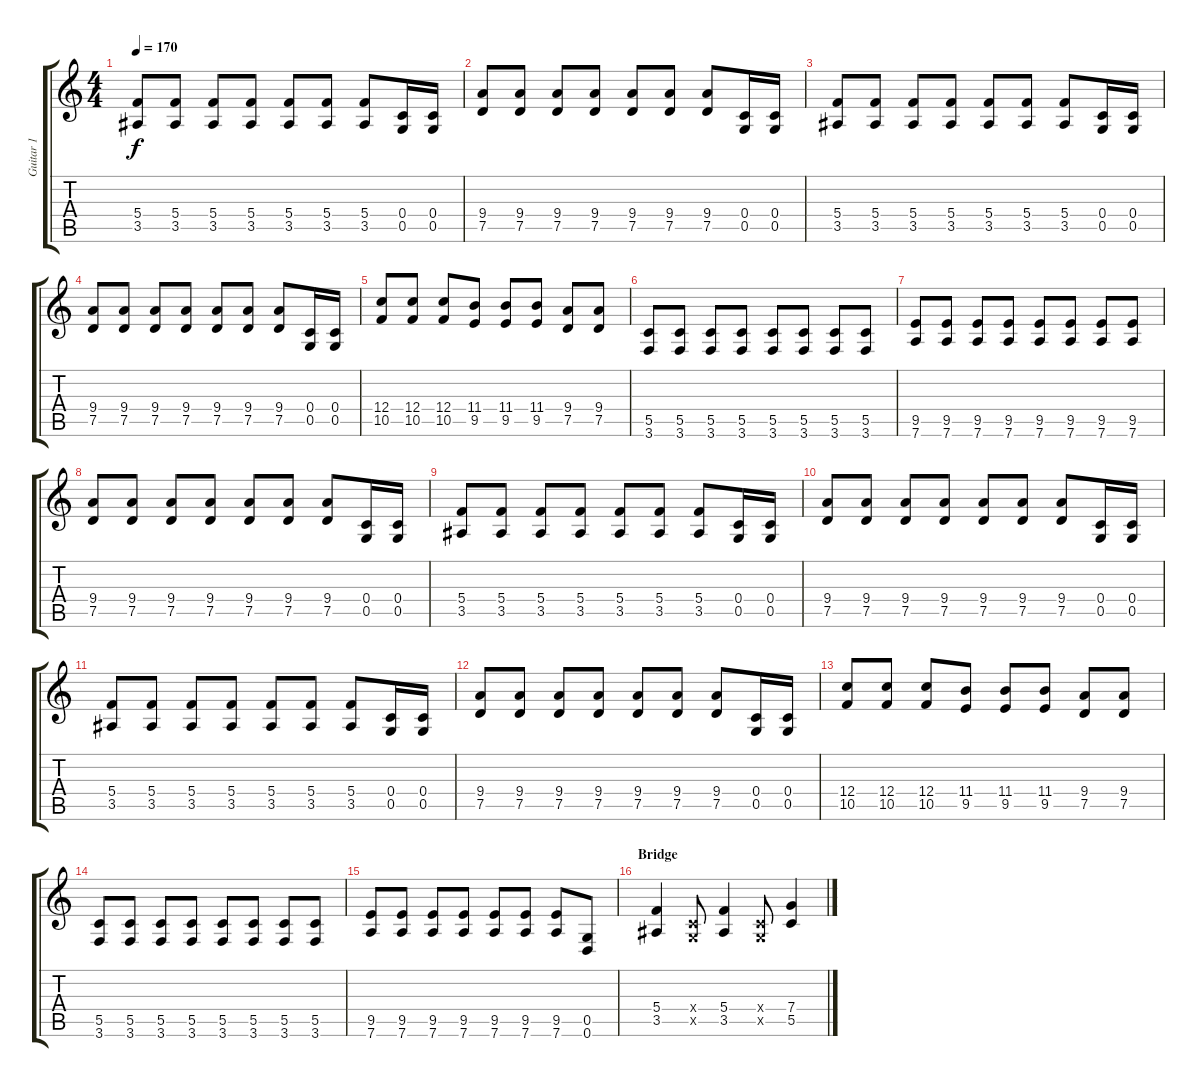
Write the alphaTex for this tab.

\track ("Guitar 1" "Guitar 1") {instrument distortionguitar}
\staff {score tabs}
\tuning (D4 A3 F3 C3 G2 D2) {hide}
\ts (4 4)
\tempo 170
\clef g2
\ks c
(5.4 3.5).8{dy f} (5.4 3.5).8 (5.4 3.5).8 (5.4 3.5).8 (5.4 3.5).8 (5.4 3.5).8 (5.4 3.5).8 (0.4 0.5).16 (0.4 0.5).16 |
(9.4 7.5).8 (9.4 7.5).8 (9.4 7.5).8 (9.4 7.5).8 (9.4 7.5).8 (9.4 7.5).8 (9.4 7.5).8 (0.4 0.5).16 (0.4 0.5).16 |
(5.4 3.5).8 (5.4 3.5).8 (5.4 3.5).8 (5.4 3.5).8 (5.4 3.5).8 (5.4 3.5).8 (5.4 3.5).8 (0.4 0.5).16 (0.4 0.5).16 |
(9.4 7.5).8 (9.4 7.5).8 (9.4 7.5).8 (9.4 7.5).8 (9.4 7.5).8 (9.4 7.5).8 (9.4 7.5).8 (0.4 0.5).16 (0.4 0.5).16 |
(12.4 10.5).8 (12.4 10.5).8 (12.4 10.5).8 (11.4 9.5).8 (11.4 9.5).8 (11.4 9.5).8 (9.4 7.5).8 (9.4 7.5).8 |
(5.5 3.6).8 (5.5 3.6).8 (5.5 3.6).8 (5.5 3.6).8 (5.5 3.6).8 (5.5 3.6).8 (5.5 3.6).8 (5.5 3.6).8 |
(9.5 7.6).8 (9.5 7.6).8 (9.5 7.6).8 (9.5 7.6).8 (9.5 7.6).8 (9.5 7.6).8 (9.5 7.6).8 (9.5 7.6).8 |
(9.4 7.5).8 (9.4 7.5).8 (9.4 7.5).8 (9.4 7.5).8 (9.4 7.5).8 (9.4 7.5).8 (9.4 7.5).8 (0.4 0.5).16 (0.4 0.5).16 |
(5.4 3.5).8 (5.4 3.5).8 (5.4 3.5).8 (5.4 3.5).8 (5.4 3.5).8 (5.4 3.5).8 (5.4 3.5).8 (0.4 0.5).16 (0.4 0.5).16 |
(9.4 7.5).8 (9.4 7.5).8 (9.4 7.5).8 (9.4 7.5).8 (9.4 7.5).8 (9.4 7.5).8 (9.4 7.5).8 (0.4 0.5).16 (0.4 0.5).16 |
(5.4 3.5).8 (5.4 3.5).8 (5.4 3.5).8 (5.4 3.5).8 (5.4 3.5).8 (5.4 3.5).8 (5.4 3.5).8 (0.4 0.5).16 (0.4 0.5).16 |
(9.4 7.5).8 (9.4 7.5).8 (9.4 7.5).8 (9.4 7.5).8 (9.4 7.5).8 (9.4 7.5).8 (9.4 7.5).8 (0.4 0.5).16 (0.4 0.5).16 |
(12.4 10.5).8 (12.4 10.5).8 (12.4 10.5).8 (11.4 9.5).8 (11.4 9.5).8 (11.4 9.5).8 (9.4 7.5).8 (9.4 7.5).8 |
(5.5 3.6).8 (5.5 3.6).8 (5.5 3.6).8 (5.5 3.6).8 (5.5 3.6).8 (5.5 3.6).8 (5.5 3.6).8 (5.5 3.6).8 |
(9.5 7.6).8 (9.5 7.6).8 (9.5 7.6).8 (9.5 7.6).8 (9.5 7.6).8 (9.5 7.6).8 (9.5 7.6).8 (0.5 0.6).8 |
\section ("" "Bridge")
(5.4 3.5).4 (0.4{x} 0.5{x}).8 (5.4 3.5).4 (0.4{x} 0.5{x}).8 (7.4 5.5).4
